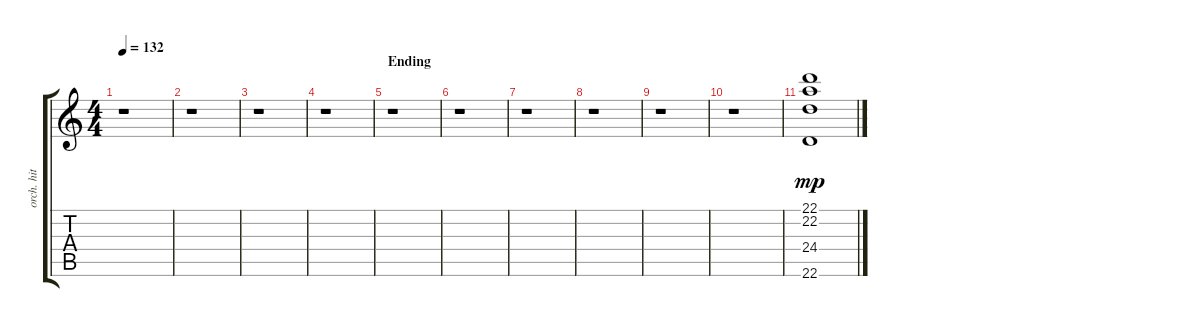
\track ("orch. hit" "orch. hit") {instrument orchestrahit}
\staff {score tabs}
\tuning (E4 B3 G3 D3 A2 E2) {hide}
\ts (4 4)
\tempo 132
\clef g2
\ks c
r.1{dy f} |
r.1 |
r.1 |
r.1 |
\section ("" "Ending")
r.1 |
r.1 |
r.1 |
r.1 |
r.1 |
r.1 |
(22.1 22.2 24.4 22.6).1{dy mp volume 16 balance 8 instrument orchestrahit}
